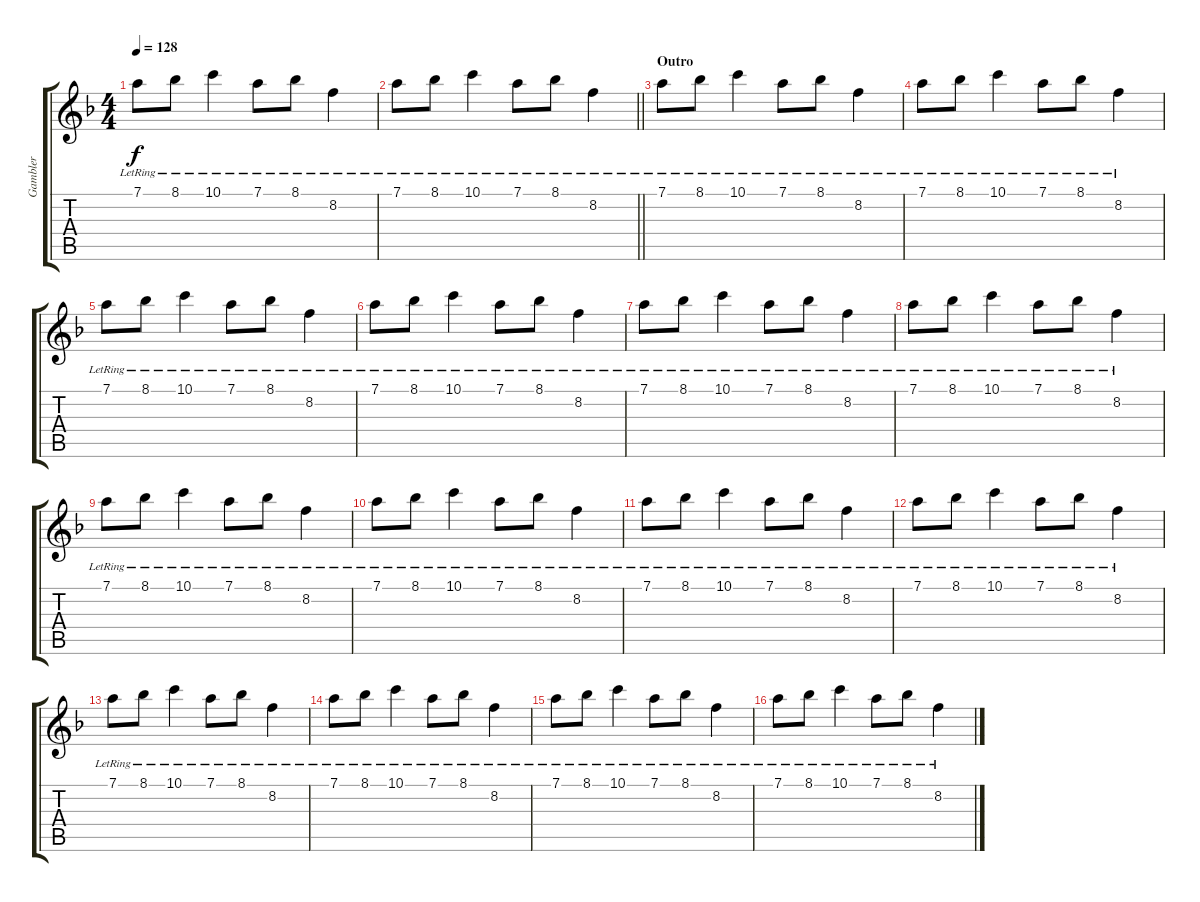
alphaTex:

\track ("Gambler" "Gambler") {instrument electricguitarclean}
\staff {score tabs}
\tuning (D4 A3 F3 C3 G2 D2) {hide}
\ts (4 4)
\tempo 128
\clef g2
\ks dminor
7.1{lr}.8{dy f} 8.1{lr}.8 10.1{lr}.4 7.1{lr}.8 8.1{lr}.8 8.2{lr}.4 |
\barLineRight lightlight
7.1{lr}.8 8.1{lr}.8 10.1{lr}.4 7.1{lr}.8 8.1{lr}.8 8.2{lr}.4 |
\section ("" "Outro")
7.1{lr}.8{volume 6} 8.1{lr}.8 10.1{lr}.4 7.1{lr}.8 8.1{lr}.8 8.2{lr}.4 |
7.1{lr}.8 8.1{lr}.8 10.1{lr}.4 7.1{lr}.8 8.1{lr}.8 8.2{lr}.4 |
7.1{lr}.8 8.1{lr}.8 10.1{lr}.4 7.1{lr}.8 8.1{lr}.8 8.2{lr}.4 |
7.1{lr}.8 8.1{lr}.8 10.1{lr}.4 7.1{lr}.8 8.1{lr}.8 8.2{lr}.4 |
7.1{lr}.8 8.1{lr}.8 10.1{lr}.4 7.1{lr}.8 8.1{lr}.8 8.2{lr}.4 |
7.1{lr}.8 8.1{lr}.8 10.1{lr}.4 7.1{lr}.8 8.1{lr}.8 8.2{lr}.4 |
7.1{lr}.8 8.1{lr}.8 10.1{lr}.4 7.1{lr}.8 8.1{lr}.8 8.2{lr}.4 |
7.1{lr}.8 8.1{lr}.8 10.1{lr}.4 7.1{lr}.8 8.1{lr}.8 8.2{lr}.4 |
7.1{lr}.8 8.1{lr}.8 10.1{lr}.4 7.1{lr}.8 8.1{lr}.8 8.2{lr}.4 |
7.1{lr}.8 8.1{lr}.8 10.1{lr}.4 7.1{lr}.8 8.1{lr}.8 8.2{lr}.4 |
7.1{lr}.8 8.1{lr}.8 10.1{lr}.4 7.1{lr}.8 8.1{lr}.8 8.2{lr}.4 |
7.1{lr}.8 8.1{lr}.8 10.1{lr}.4 7.1{lr}.8 8.1{lr}.8 8.2{lr}.4 |
7.1{lr}.8 8.1{lr}.8 10.1{lr}.4 7.1{lr}.8 8.1{lr}.8 8.2{lr}.4 |
7.1{lr}.8 8.1{lr}.8 10.1{lr}.4 7.1{lr}.8 8.1{lr}.8 8.2{lr}.4
